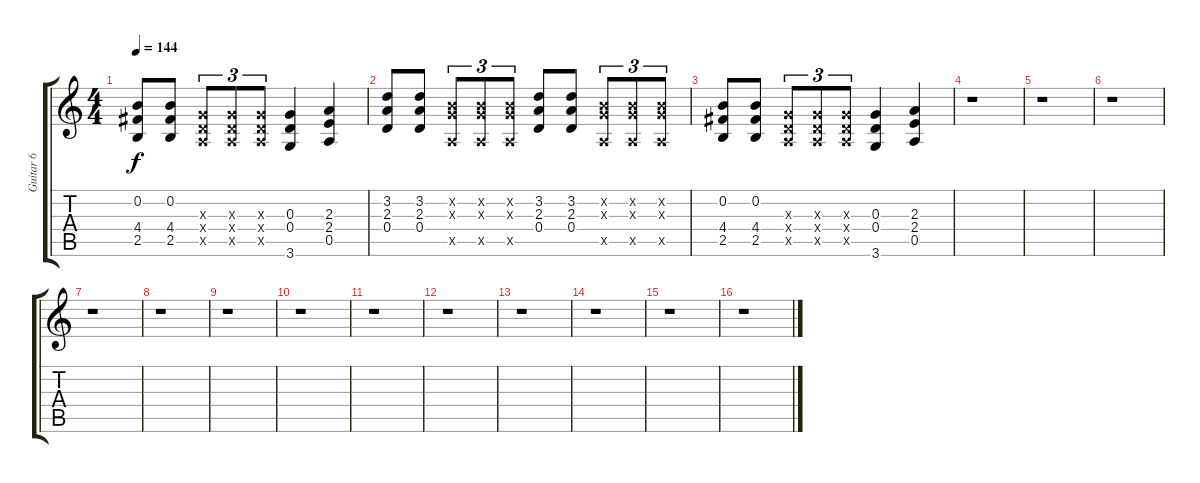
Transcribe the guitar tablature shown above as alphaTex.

\track ("Guitar 6" "Guitar 6") {instrument overdrivenguitar}
\staff {score tabs}
\tuning (E4 B3 G3 D3 A2 E2) {hide}
\ts (4 4)
\tempo 144
\clef g2
\ks c
(0.2 4.4 2.5).8{dy f} (0.2 4.4 2.5).8 (0.3{x} 0.4{x} 0.5{x}).8{tu (3 2)} (0.3{x} 0.4{x} 0.5{x}).8{tu (3 2)} (0.3{x} 0.4{x} 0.5{x}).8{tu (3 2)} (0.3 0.4 3.6).4 (2.3 2.4 0.5).4 |
(3.2 2.3 0.4).8 (3.2 2.3 0.4).8 (0.2{x} 0.3{x} 0.5{x}).8{tu (3 2)} (0.2{x} 0.3{x} 0.5{x}).8{tu (3 2)} (0.2{x} 0.3{x} 0.5{x}).8{tu (3 2)} (3.2 2.3 0.4).8 (3.2 2.3 0.4).8 (0.2{x} 0.3{x} 0.5{x}).8{tu (3 2)} (0.2{x} 0.3{x} 0.5{x}).8{tu (3 2)} (0.2{x} 0.3{x} 0.5{x}).8{tu (3 2)} |
(0.2 4.4 2.5).8 (0.2 4.4 2.5).8 (0.3{x} 0.4{x} 0.5{x}).8{tu (3 2)} (0.3{x} 0.4{x} 0.5{x}).8{tu (3 2)} (0.3{x} 0.4{x} 0.5{x}).8{tu (3 2)} (0.3 0.4 3.6).4 (2.3 2.4 0.5).4 |
r.1 |
r.1 |
r.1 |
r.1 |
r.1 |
r.1 |
r.1 |
r.1 |
r.1 |
r.1 |
r.1 |
r.1 |
r.1
